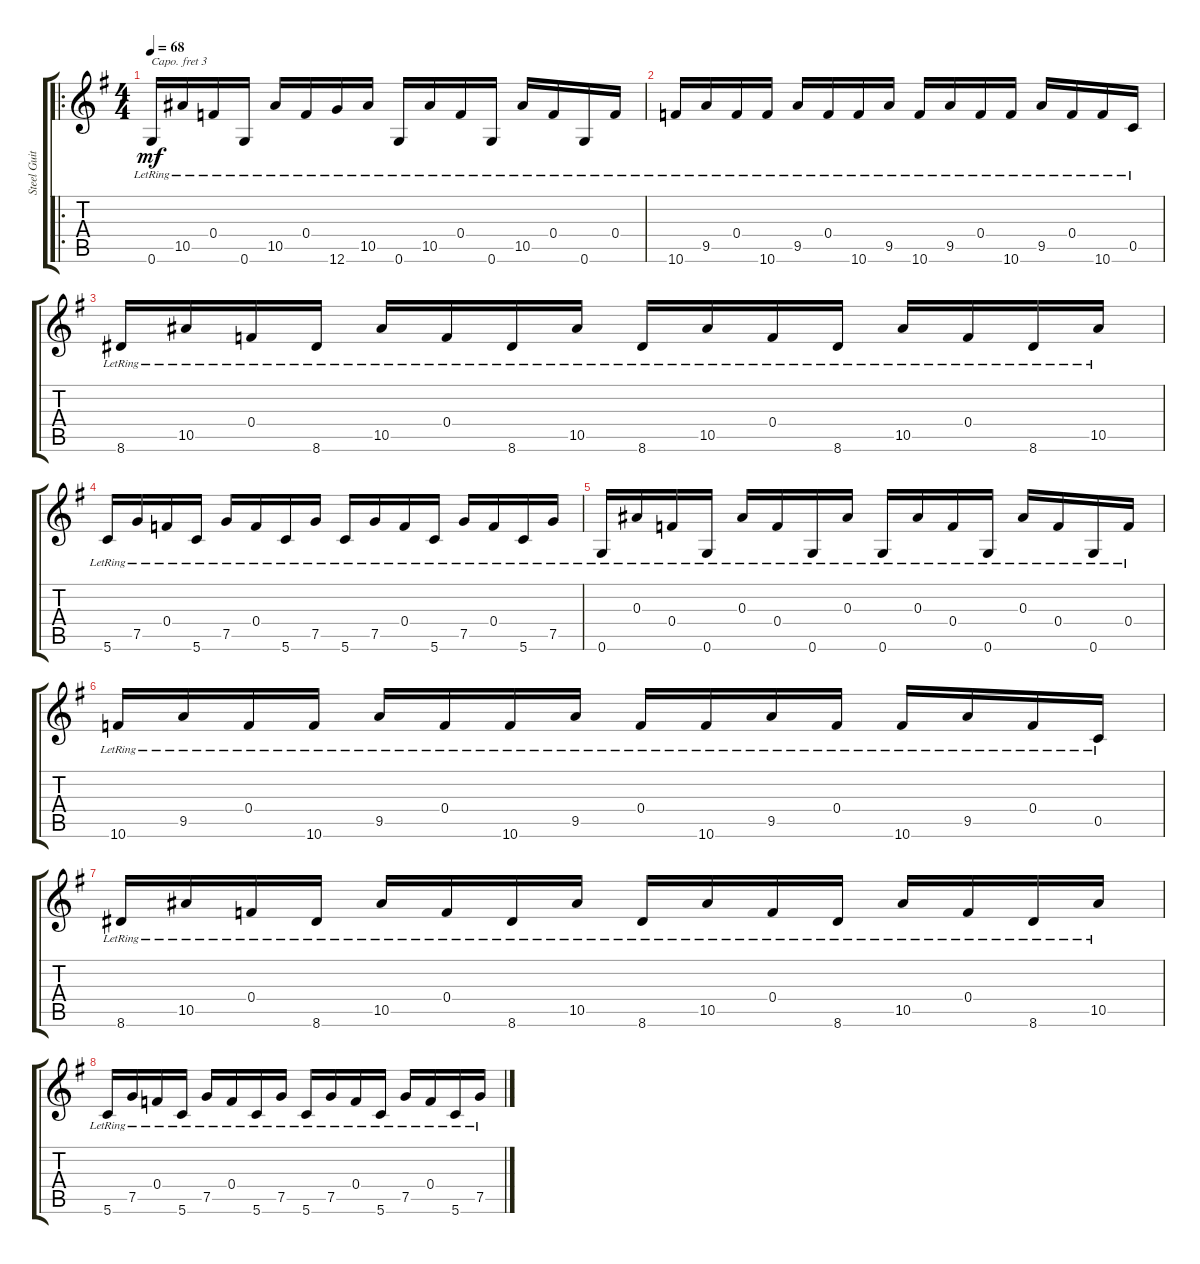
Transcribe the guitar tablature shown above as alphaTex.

\track ("Steel Guitar" "Steel Guit") {instrument acousticguitarsteel}
\staff {score tabs}
\capo 3
\tuning (E4 B3 G3 D3 A2 E2) {hide}
\ro
\ts (4 4)
\tempo 68
\clef g2
\ks eminor
0.6{lr}.16{dy mf} 10.5{lr}.16 0.4{lr}.16 0.6{lr}.16 10.5{lr}.16 0.4{lr}.16 12.6{lr}.16 10.5{lr}.16 0.6{lr}.16 10.5{lr}.16 0.4{lr}.16 0.6{lr}.16 10.5{lr}.16 0.4{lr}.16 0.6{lr}.16 0.4{lr}.16 |
10.6{lr}.16 9.5{lr}.16 0.4{lr}.16 10.6{lr}.16 9.5{lr}.16 0.4{lr}.16 10.6{lr}.16 9.5{lr}.16 10.6{lr}.16 9.5{lr}.16 0.4{lr}.16 10.6{lr}.16 9.5{lr}.16 0.4{lr}.16 10.6{lr}.16 0.5{lr}.16 |
8.6{lr}.16 10.5{lr}.16 0.4{lr}.16 8.6{lr}.16 10.5{lr}.16 0.4{lr}.16 8.6{lr}.16 10.5{lr}.16 8.6{lr}.16 10.5{lr}.16 0.4{lr}.16 8.6{lr}.16 10.5{lr}.16 0.4{lr}.16 8.6{lr}.16 10.5{lr}.16 |
5.6{lr}.16 7.5{lr}.16 0.4{lr}.16 5.6{lr}.16 7.5{lr}.16 0.4{lr}.16 5.6{lr}.16 7.5{lr}.16 5.6{lr}.16 7.5{lr}.16 0.4{lr}.16 5.6{lr}.16 7.5{lr}.16 0.4{lr}.16 5.6{lr}.16 7.5{lr}.16 |
0.6{lr}.16 0.3{lr}.16 0.4{lr}.16 0.6{lr}.16 0.3{lr}.16 0.4{lr}.16 0.6{lr}.16 0.3{lr}.16 0.6{lr}.16 0.3{lr}.16 0.4{lr}.16 0.6{lr}.16 0.3{lr}.16 0.4{lr}.16 0.6{lr}.16 0.4{lr}.16 |
10.6{lr}.16 9.5{lr}.16 0.4{lr}.16 10.6{lr}.16 9.5{lr}.16 0.4{lr}.16 10.6{lr}.16 9.5{lr}.16 0.4{lr}.16 10.6{lr}.16 9.5{lr}.16 0.4{lr}.16 10.6{lr}.16 9.5{lr}.16 0.4{lr}.16 0.5{lr}.16 |
8.6{lr}.16 10.5{lr}.16 0.4{lr}.16 8.6{lr}.16 10.5{lr}.16 0.4{lr}.16 8.6{lr}.16 10.5{lr}.16 8.6{lr}.16 10.5{lr}.16 0.4{lr}.16 8.6{lr}.16 10.5{lr}.16 0.4{lr}.16 8.6{lr}.16 10.5{lr}.16 |
5.6{lr}.16 7.5{lr}.16 0.4{lr}.16 5.6{lr}.16 7.5{lr}.16 0.4{lr}.16 5.6{lr}.16 7.5{lr}.16 5.6{lr}.16 7.5{lr}.16 0.4{lr}.16 5.6{lr}.16 7.5{lr}.16 0.4{lr}.16 5.6{lr}.16 7.5{lr}.16
